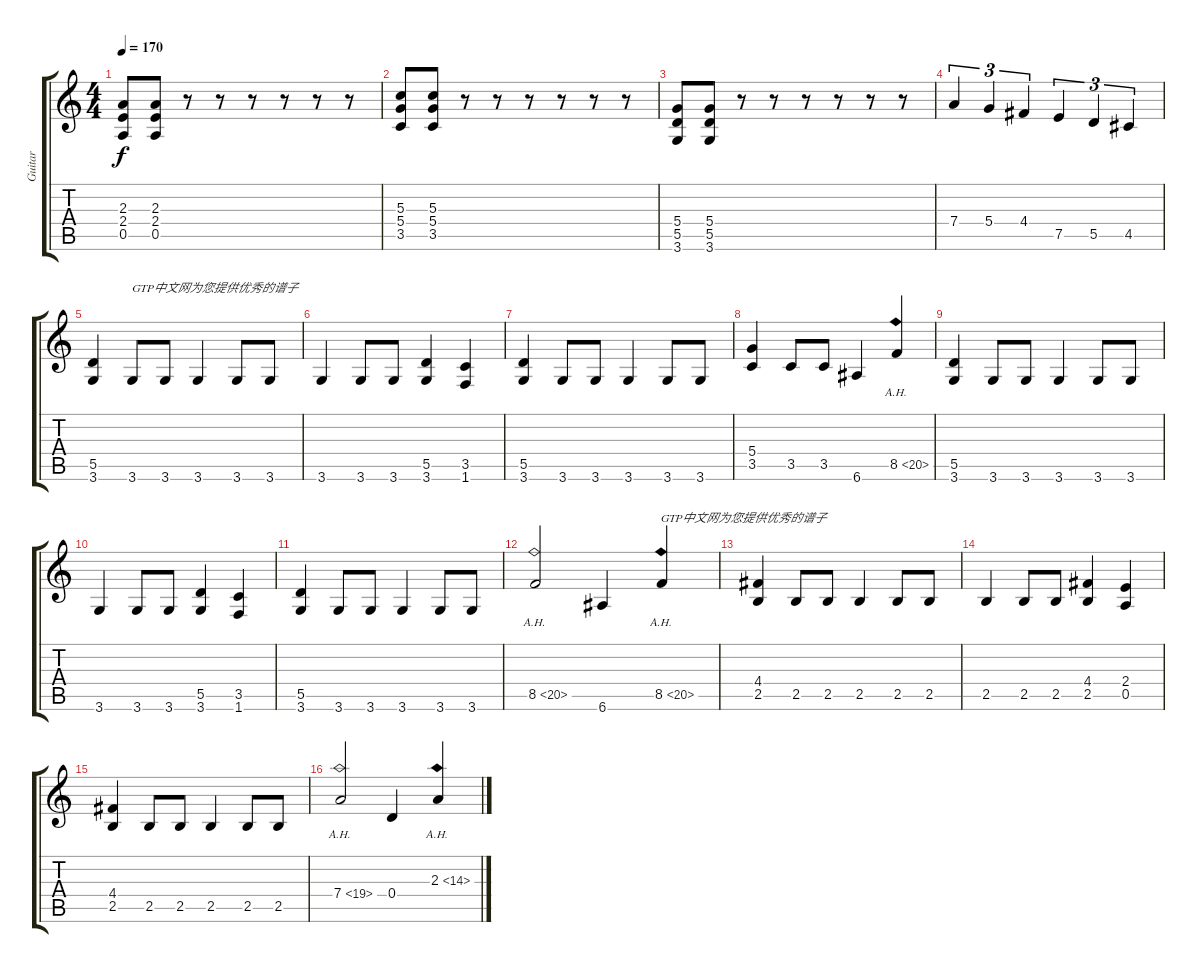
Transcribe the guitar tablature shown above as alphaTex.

\track ("Guitar" "Guitar") {instrument overdrivenguitar}
\staff {score tabs}
\tuning (E4 B3 G3 D3 A2 E2) {hide}
\ts (4 4)
\tempo 170
\clef g2
\ks c
(2.3 2.4 0.5).8{dy f} (2.3 2.4 0.5).8 r.8 r.8 r.8 r.8 r.8 r.8 |
(5.3 5.4 3.5).8 (5.3 5.4 3.5).8 r.8 r.8 r.8 r.8 r.8 r.8 |
(5.4 5.5 3.6).8 (5.4 5.5 3.6).8 r.8 r.8 r.8 r.8 r.8 r.8 |
7.4.4{tu (3 2)} 5.4.4{tu (3 2)} 4.4.4{tu (3 2)} 7.5.4{tu (3 2)} 5.5.4{tu (3 2)} 4.5.4{tu (3 2)} |
(5.5 3.6).4 3.6.8{txt "GTP中文网为您提供优秀的谱子"} 3.6.8 3.6.4 3.6.8 3.6.8 |
3.6.4 3.6.8 3.6.8 (5.5 3.6).4 (3.5 1.6).4 |
(5.5 3.6).4 3.6.8 3.6.8 3.6.4 3.6.8 3.6.8 |
(5.4 3.5).4 3.5.8 3.5.8 6.6.4 8.5{ah 12}.4 |
(5.5 3.6).4 3.6.8 3.6.8 3.6.4 3.6.8 3.6.8 |
3.6.4 3.6.8 3.6.8 (5.5 3.6).4 (3.5 1.6).4 |
(5.5 3.6).4 3.6.8 3.6.8 3.6.4 3.6.8 3.6.8 |
8.5{ah 12}.2 6.6.4 8.5{ah 12}.4{txt "GTP中文网为您提供优秀的谱子"} |
(4.4 2.5).4 2.5.8 2.5.8 2.5.4 2.5.8 2.5.8 |
2.5.4 2.5.8 2.5.8 (4.4 2.5).4 (2.4 0.5).4 |
(4.4 2.5).4 2.5.8 2.5.8 2.5.4 2.5.8 2.5.8 |
7.4{ah 12}.2 0.4.4 2.3{ah 12}.4
